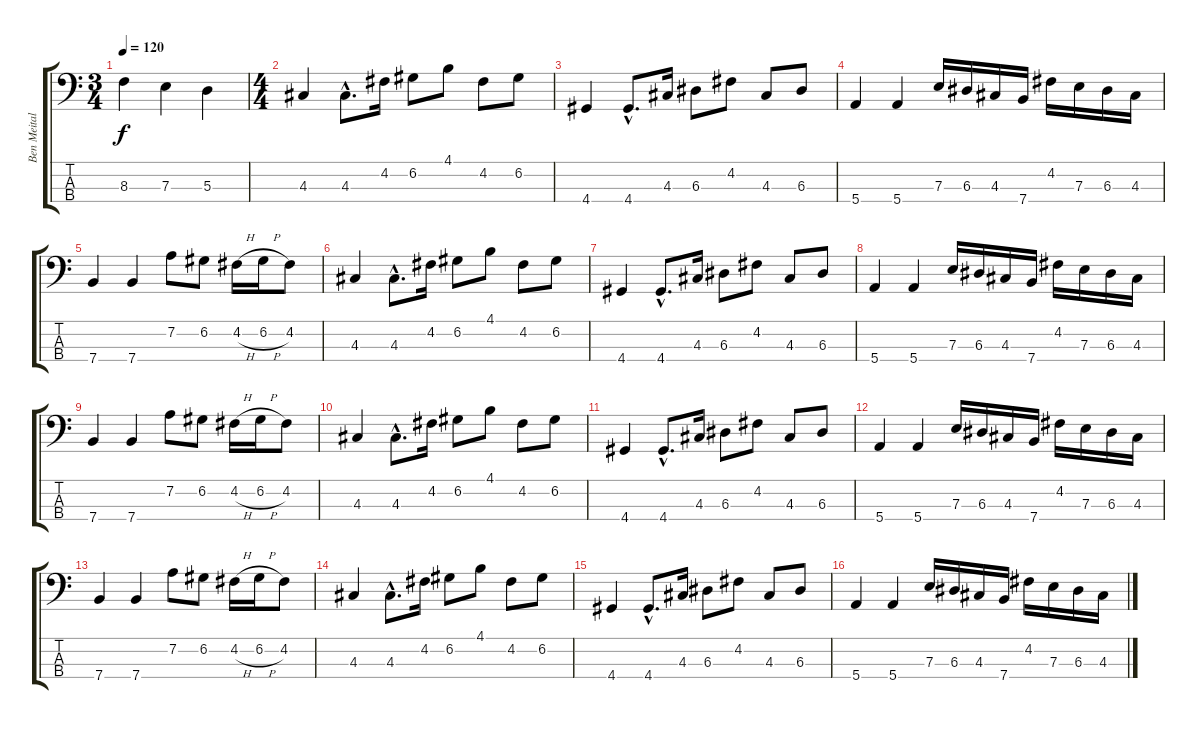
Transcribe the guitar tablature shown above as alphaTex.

\track ("Ben Meital" "Ben Meital") {instrument electricbassfinger}
\staff {score tabs}
\tuning (G2 D2 A1 E1) {hide}
\ts (3 4)
\tempo 120
\clef f4
\ks c
8.3.4{dy f} 7.3.4 5.3.4 |
\ts (4 4)
4.3.4 4.3{hac}.8{d} 4.2.16 6.2.8 4.1.8 4.2.8 6.2.8 |
4.4.4 4.4{hac}.8{d} 4.3.16 6.3.8 4.2.8 4.3.8 6.3.8 |
5.4.4 5.4.4 7.3.16 6.3.16 4.3.16 7.4.16 4.2.16 7.3.16 6.3.16 4.3.16 |
7.4.4 7.4.4 7.2.8 6.2.8 4.2{h}.16 6.2{h}.16 4.2.8 |
4.3.4 4.3{hac}.8{d} 4.2.16 6.2.8 4.1.8 4.2.8 6.2.8 |
4.4.4 4.4{hac}.8{d} 4.3.16 6.3.8 4.2.8 4.3.8 6.3.8 |
5.4.4 5.4.4 7.3.16 6.3.16 4.3.16 7.4.16 4.2.16 7.3.16 6.3.16 4.3.16 |
7.4.4 7.4.4 7.2.8 6.2.8 4.2{h}.16 6.2{h}.16 4.2.8 |
4.3.4 4.3{hac}.8{d} 4.2.16 6.2.8 4.1.8 4.2.8 6.2.8 |
4.4.4 4.4{hac}.8{d} 4.3.16 6.3.8 4.2.8 4.3.8 6.3.8 |
5.4.4 5.4.4 7.3.16 6.3.16 4.3.16 7.4.16 4.2.16 7.3.16 6.3.16 4.3.16 |
7.4.4 7.4.4 7.2.8 6.2.8 4.2{h}.16 6.2{h}.16 4.2.8 |
4.3.4 4.3{hac}.8{d} 4.2.16 6.2.8 4.1.8 4.2.8 6.2.8 |
4.4.4 4.4{hac}.8{d} 4.3.16 6.3.8 4.2.8 4.3.8 6.3.8 |
5.4.4 5.4.4 7.3.16 6.3.16 4.3.16 7.4.16 4.2.16 7.3.16 6.3.16 4.3.16
